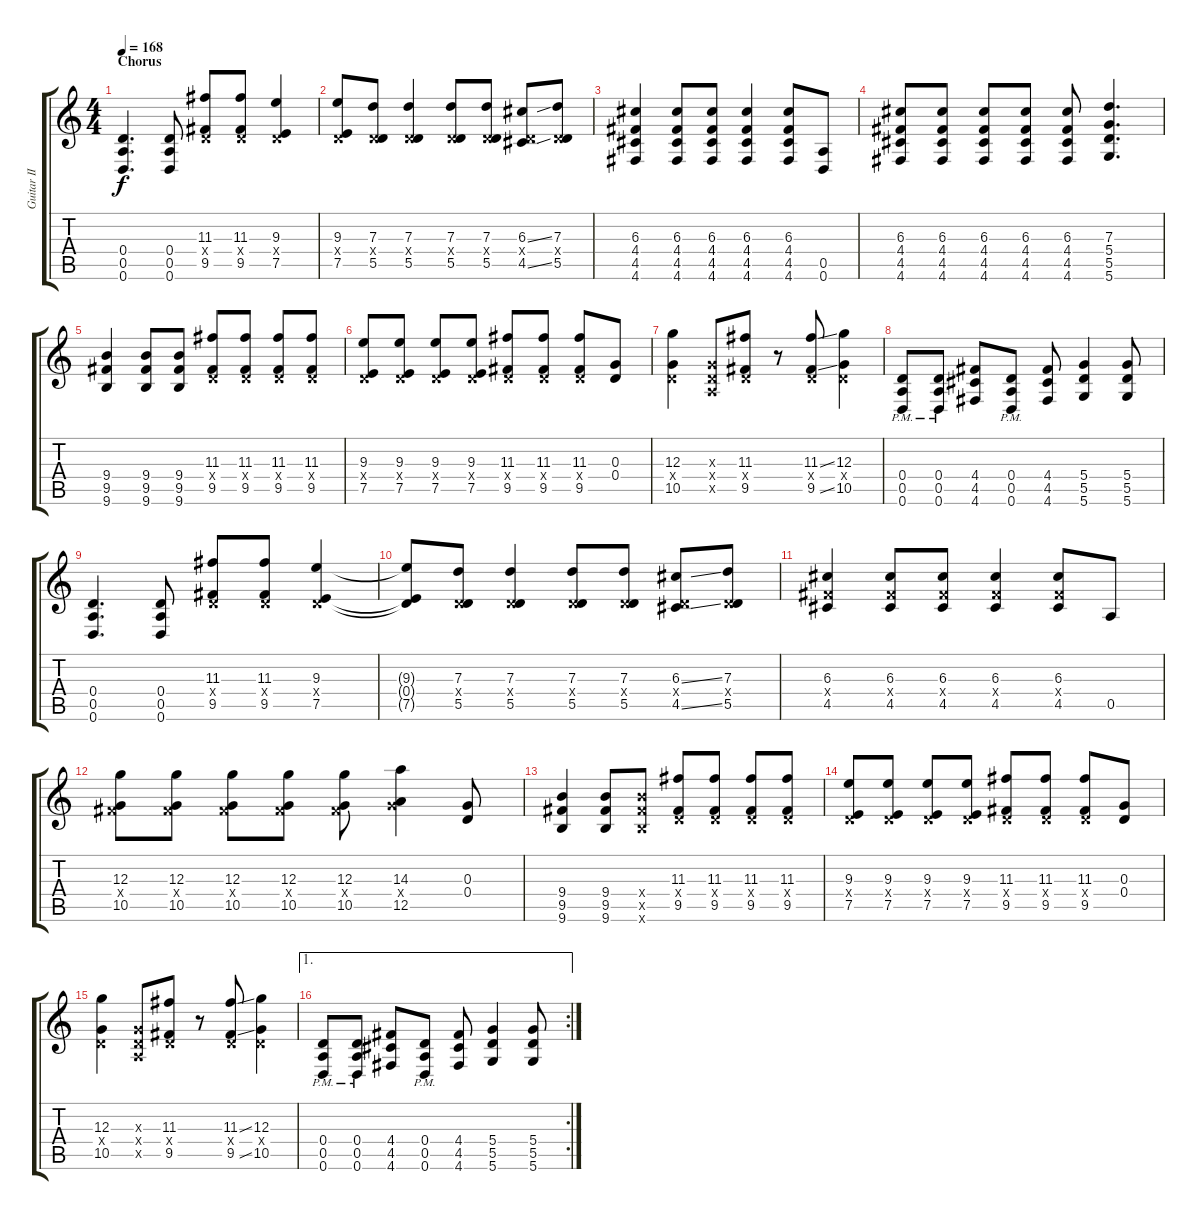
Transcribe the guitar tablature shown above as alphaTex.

\track ("Guitar II" "Guitar II") {instrument overdrivenguitar}
\staff {score tabs}
\tuning (E4 B3 G3 D3 A2 D2) {hide}
\ts (4 4)
\section ("" "Chorus")
\tempo 168
\clef g2
\ks c
(0.4 0.5 0.6).4{d dy f} (0.4 0.5 0.6).8 (11.3 0.4{x} 9.5).8 (11.3 0.4{x} 9.5).8 (9.3 0.4{x} 7.5).4 |
(9.3 0.4{x} 7.5).8 (7.3 0.4{x} 5.5).8 (7.3 0.4{x} 5.5).4 (7.3 0.4{x} 5.5).8 (7.3 0.4{x} 5.5).8 (6.3{ss} 0.4{x} 4.5{ss}).8 (7.3 0.4{x} 5.5).8 |
(6.3 4.4 4.5 4.6).4 (6.3 4.4 4.5 4.6).8 (6.3 4.4 4.5 4.6).8 (6.3 4.4 4.5 4.6).4 (6.3 4.4 4.5 4.6).8 (0.5 0.6).8 |
(6.3 4.4 4.5 4.6).8 (6.3 4.4 4.5 4.6).8 (6.3 4.4 4.5 4.6).8 (6.3 4.4 4.5 4.6).8 (6.3 4.4 4.5 4.6).8 (7.3 5.4 5.5 5.6).4{d} |
(9.4 9.5 9.6).4 (9.4 9.5 9.6).8 (9.4 9.5 9.6).8 (11.3 0.4{x} 9.5).8 (11.3 0.4{x} 9.5).8 (11.3 0.4{x} 9.5).8 (11.3 0.4{x} 9.5).8 |
(9.3 0.4{x} 7.5).8 (9.3 0.4{x} 7.5).8 (9.3 0.4{x} 7.5).8 (9.3 0.4{x} 7.5).8 (11.3 0.4{x} 9.5).8 (11.3 0.4{x} 9.5).8 (11.3 0.4{x} 9.5).8 (0.3 0.4).8 |
(12.3 0.4{x} 10.5).4 (0.3{x} 0.4{x} 0.5{x}).8 (11.3 0.4{x} 9.5).8 r.8 (11.3{ss} 0.4{x} 9.5{ss}).8 (12.3 0.4{x} 10.5).4 |
(0.4{pm} 0.5{pm} 0.6{pm}).8 (0.4{pm} 0.5{pm} 0.6{pm}).8 (4.4 4.5 4.6).8 (0.4{pm} 0.5{pm} 0.6{pm}).8 (4.4 4.5 4.6).8 (5.4 5.5 5.6).4 (5.4 5.5 5.6).8 |
(0.4 0.5 0.6).4{d} (0.4 0.5 0.6).8 (11.3 0.4{x} 9.5).8 (11.3 0.4{x} 9.5).8 (9.3 0.4{x} 7.5).4 |
(9.3{t} 0.4{t} 7.5{t}).8 (7.3 0.4{x} 5.5).8 (7.3 0.4{x} 5.5).4 (7.3 0.4{x} 5.5).8 (7.3 0.4{x} 5.5).8 (6.3{ss} 0.4{x} 4.5{ss}).8 (7.3 0.4{x} 5.5).8 |
(6.3 4.4{x} 4.5).4 (6.3 4.4{x} 4.5).8 (6.3 4.4{x} 4.5).8 (6.3 4.4{x} 4.5).4 (6.3 4.4{x} 4.5).8 0.5.8 |
(12.3 4.4{x} 10.5).8 (12.3 4.4{x} 10.5).8 (12.3 4.4{x} 10.5).8 (12.3 4.4{x} 10.5).8 (12.3 4.4{x} 10.5).8 (14.3 5.4{x} 12.5).4 (0.3 0.4).8 |
(9.4 9.5 9.6).4 (9.4 9.5 9.6).8 (9.4{x} 9.5{x} 9.6{x}).8 (11.3 0.4{x} 9.5).8 (11.3 0.4{x} 9.5).8 (11.3 0.4{x} 9.5).8 (11.3 0.4{x} 9.5).8 |
(9.3 0.4{x} 7.5).8 (9.3 0.4{x} 7.5).8 (9.3 0.4{x} 7.5).8 (9.3 0.4{x} 7.5).8 (11.3 0.4{x} 9.5).8 (11.3 0.4{x} 9.5).8 (11.3 0.4{x} 9.5).8 (0.3 0.4).8 |
(12.3 0.4{x} 10.5).4 (0.3{x} 0.4{x} 0.5{x}).8 (11.3 0.4{x} 9.5).8 r.8 (11.3{ss} 0.4{x} 9.5{ss}).8 (12.3 0.4{x} 10.5).4 |
\ae 1
\rc 2
(0.4{pm} 0.5{pm} 0.6{pm}).8 (0.4{pm} 0.5{pm} 0.6{pm}).8 (4.4 4.5 4.6).8 (0.4{pm} 0.5{pm} 0.6{pm}).8 (4.4 4.5 4.6).8 (5.4 5.5 5.6).4 (5.4 5.5 5.6).8
